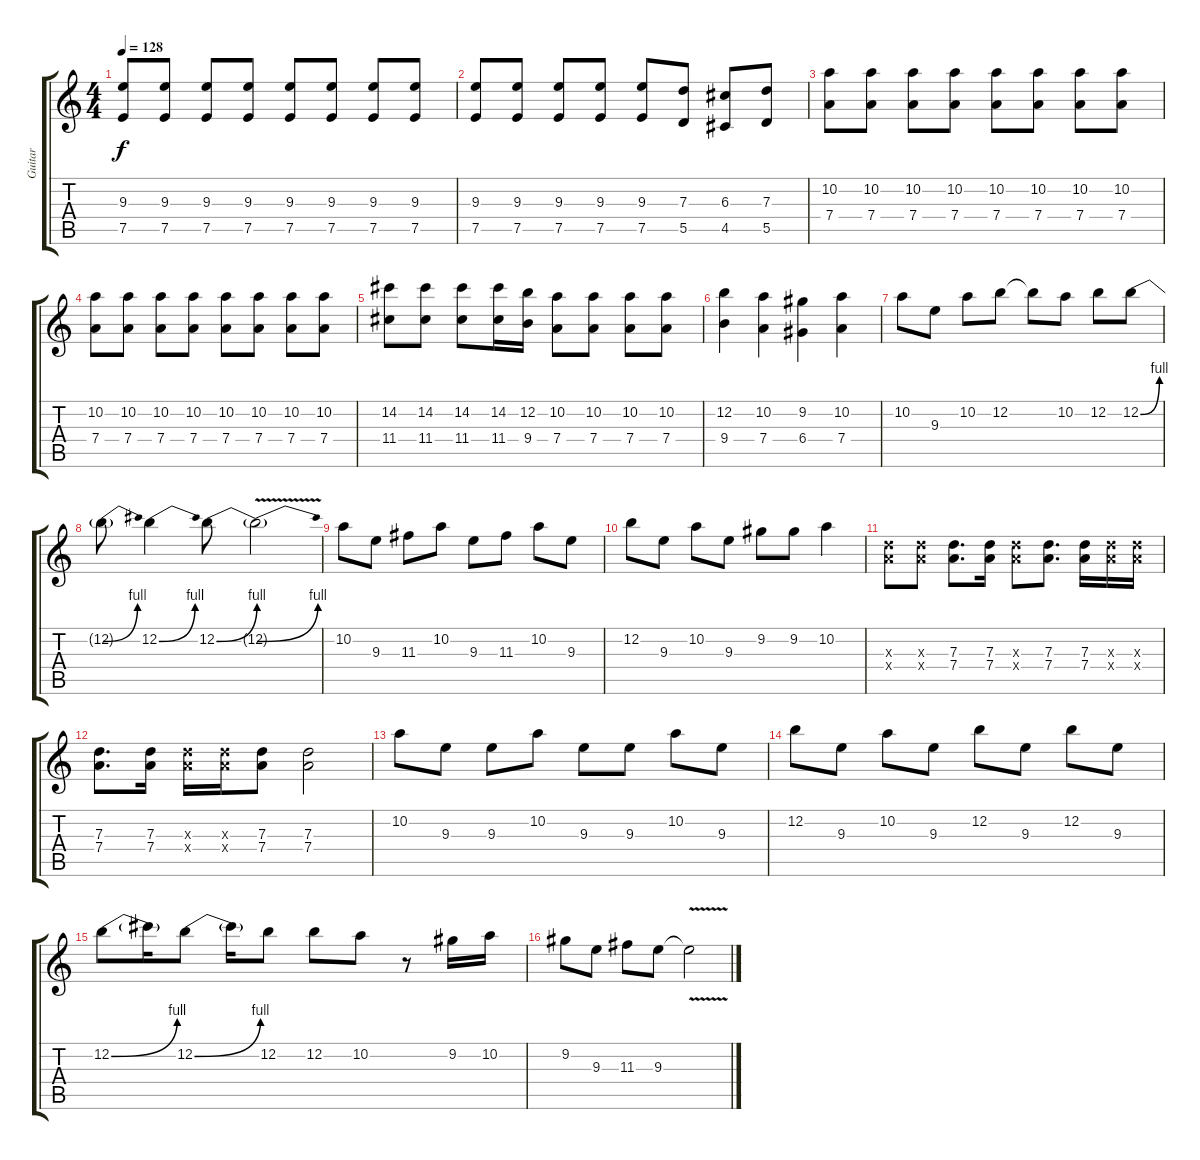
\track ("Guitar" "Guitar") {instrument overdrivenguitar}
\staff {score tabs}
\tuning (E4 B3 G3 D3 A2 E2) {hide}
\ts (4 4)
\tempo 128
\clef g2
\ks c
(9.3 7.5).8{dy f} (9.3 7.5).8 (9.3 7.5).8 (9.3 7.5).8 (9.3 7.5).8 (9.3 7.5).8 (9.3 7.5).8 (9.3 7.5).8 |
(9.3 7.5).8 (9.3 7.5).8 (9.3 7.5).8 (9.3 7.5).8 (9.3 7.5).8 (7.3 5.5).8 (6.3 4.5).8 (7.3 5.5).8 |
(10.2 7.4).8 (10.2 7.4).8 (10.2 7.4).8 (10.2 7.4).8 (10.2 7.4).8 (10.2 7.4).8 (10.2 7.4).8 (10.2 7.4).8 |
(10.2 7.4).8 (10.2 7.4).8 (10.2 7.4).8 (10.2 7.4).8 (10.2 7.4).8 (10.2 7.4).8 (10.2 7.4).8 (10.2 7.4).8 |
(14.2 11.4).8 (14.2 11.4).8 (14.2 11.4).8 (14.2 11.4).16 (12.2 9.4).16 (10.2 7.4).8 (10.2 7.4).8 (10.2 7.4).8 (10.2 7.4).8 |
(12.2 9.4).4 (10.2 7.4).4 (9.2 6.4).4 (10.2 7.4).4 |
10.2.8 9.3.8 10.2.8 12.2.8 12.2{t}.8 10.2.8 12.2.8 12.2{be (bend 0 0 60 4)}.8 |
12.2{be (bend 0 0 60 4) t}.8 12.2{be (bend 0 0 60 4)}.4 12.2{be (bend 0 0 60 4)}.8 12.2{be (bend 0 0 60 4) v t}.2 |
10.2.8 9.3.8 11.3.8 10.2.8 9.3.8 11.3.8 10.2.8 9.3.8 |
12.2.8 9.3.8 10.2.8 9.3.8 9.2.8 9.2.8 10.2.4 |
(7.3{x} 7.4{x}).8 (7.3{x} 7.4{x}).8 (7.3 7.4).8{d} (7.3 7.4).16 (7.3{x} 7.4{x}).8 (7.3 7.4).8{d} (7.3 7.4).16 (7.3{x} 7.4{x}).16 (7.3{x} 7.4{x}).16 |
(7.3 7.4).8{d} (7.3 7.4).16 (7.3{x} 7.4{x}).16 (7.3{x} 7.4{x}).16 (7.3 7.4).8 (7.3 7.4).2 |
10.2.8 9.3.8 9.3.8 10.2.8 9.3.8 9.3.8 10.2.8 9.3.8 |
12.2.8 9.3.8 10.2.8 9.3.8 12.2.8 9.3.8 12.2.8 9.3.8 |
12.2{be (bend 0 0 60 4)}.8 12.2{t}.16 12.2{be (bend 0 0 60 4)}.8 12.2{t}.16 12.2.8 12.2.8 10.2.8 r.8 9.2.16 10.2.16 |
9.2.8 9.3.8 11.3.8 9.3.8 9.3{v t}.2
